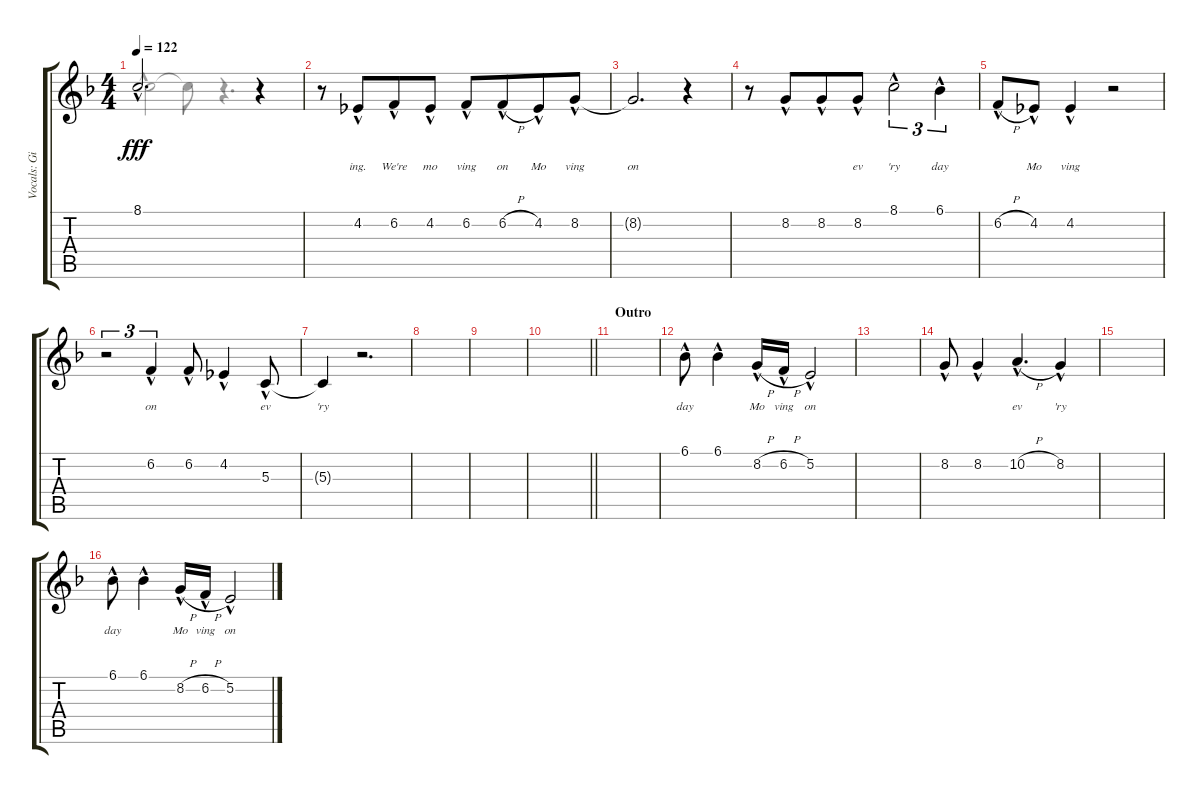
\track ("Vocals: Gil" "Vocals: Gi") {instrument lead2sawtooth}
\staff {score tabs}
\tuning (E4 B3 G3 D3 A2 E2) {hide}
\voice
\ts (4 4)
\tempo 122
\clef g2
\ks f
8.1{hac}.2{d lyrics (0 "") lyrics (1 "") lyrics (2 "") lyrics (3 "") lyrics (4 "") dy fff} r.4 |
r.8 4.2{hac}.8{lyrics (0 "ing.") lyrics (1 "") lyrics (2 "") lyrics (3 "") lyrics (4 "") beam merge} 6.2{hac}.8{lyrics (0 "We're") lyrics (1 "") lyrics (2 "") lyrics (3 "") lyrics (4 "")} 4.2{hac}.8{lyrics (0 "mo") lyrics (1 "") lyrics (2 "") lyrics (3 "") lyrics (4 "")} 6.2{hac}.8{lyrics (0 "ving") lyrics (1 "") lyrics (2 "") lyrics (3 "") lyrics (4 "")} 6.2{h hac}.8{lyrics (0 "on") lyrics (1 "") lyrics (2 "") lyrics (3 "") lyrics (4 "") beam merge} 4.2{hac}.8{lyrics (0 "Mo") lyrics (1 "") lyrics (2 "") lyrics (3 "") lyrics (4 "")} 8.2{hac}.8{lyrics (0 "ving") lyrics (1 "") lyrics (2 "") lyrics (3 "") lyrics (4 "")} |
8.2{t}.2{d lyrics (0 "on") lyrics (1 "") lyrics (2 "") lyrics (3 "") lyrics (4 "")} r.4 |
r.8 8.2{hac}.8{lyrics (0 "") lyrics (1 "") lyrics (2 "") lyrics (3 "") lyrics (4 "") beam merge} 8.2{hac}.8{lyrics (0 "") lyrics (1 "") lyrics (2 "") lyrics (3 "") lyrics (4 "")} 8.2{hac}.8{lyrics (0 "ev") lyrics (1 "") lyrics (2 "") lyrics (3 "") lyrics (4 "")} 8.1{hac}.2{tu (3 2) lyrics (0 "'ry") lyrics (1 "") lyrics (2 "") lyrics (3 "") lyrics (4 "")} 6.1{hac}.4{tu (3 2) lyrics (0 "day") lyrics (1 "") lyrics (2 "") lyrics (3 "") lyrics (4 "")} |
6.2{h hac}.8{lyrics (0 "") lyrics (1 "") lyrics (2 "") lyrics (3 "") lyrics (4 "")} 4.2{hac}.8{lyrics (0 "Mo") lyrics (1 "") lyrics (2 "") lyrics (3 "") lyrics (4 "")} 4.2{hac}.4{lyrics (0 "ving") lyrics (1 "") lyrics (2 "") lyrics (3 "") lyrics (4 "")} r.2 |
r.2{tu (3 2)} 6.2{hac}.4{tu (3 2) lyrics (0 "on") lyrics (1 "") lyrics (2 "") lyrics (3 "") lyrics (4 "")} 6.2{hac}.8{lyrics (0 "") lyrics (1 "") lyrics (2 "") lyrics (3 "") lyrics (4 "")} 4.2{hac}.4{lyrics (0 "") lyrics (1 "") lyrics (2 "") lyrics (3 "") lyrics (4 "")} 5.3{hac}.8{lyrics (0 "ev") lyrics (1 "") lyrics (2 "") lyrics (3 "") lyrics (4 "")} |
5.3{t}.4{lyrics (0 "'ry") lyrics (1 "") lyrics (2 "") lyrics (3 "") lyrics (4 "")} r.2{d} |
|
|
\barLineRight lightlight
|
\section ("" "Outro")
|
6.1{hac}.8{lyrics (0 "day") lyrics (1 "") lyrics (2 "") lyrics (3 "") lyrics (4 "")} 6.1{hac}.4{lyrics (0 "") lyrics (1 "") lyrics (2 "") lyrics (3 "") lyrics (4 "")} 8.2{h hac}.16{lyrics (0 "Mo") lyrics (1 "") lyrics (2 "") lyrics (3 "") lyrics (4 "")} 6.2{h hac}.16{lyrics (0 "ving") lyrics (1 "") lyrics (2 "") lyrics (3 "") lyrics (4 "")} 5.2{hac}.2{lyrics (0 "on") lyrics (1 "") lyrics (2 "") lyrics (3 "") lyrics (4 "")} |
|
8.2{hac}.8{lyrics (0 "") lyrics (1 "") lyrics (2 "") lyrics (3 "") lyrics (4 "")} 8.2{hac}.4{lyrics (0 "") lyrics (1 "") lyrics (2 "") lyrics (3 "") lyrics (4 "")} 10.2{h hac}.4{d lyrics (0 "ev") lyrics (1 "") lyrics (2 "") lyrics (3 "") lyrics (4 "")} 8.2{hac}.4{lyrics (0 "'ry") lyrics (1 "") lyrics (2 "") lyrics (3 "") lyrics (4 "")} |
|
6.1{hac}.8{lyrics (0 "day") lyrics (1 "") lyrics (2 "") lyrics (3 "") lyrics (4 "") volume 8} 6.1{hac}.4{lyrics (0 "") lyrics (1 "") lyrics (2 "") lyrics (3 "") lyrics (4 "")} 8.2{h hac}.16{lyrics (0 "Mo") lyrics (1 "") lyrics (2 "") lyrics (3 "") lyrics (4 "")} 6.2{h hac}.16{lyrics (0 "ving") lyrics (1 "") lyrics (2 "") lyrics (3 "") lyrics (4 "")} 5.2{hac}.2{lyrics (0 "on") lyrics (1 "") lyrics (2 "") lyrics (3 "") lyrics (4 "")}
\voice
\clef g2
\ottava regular
\simile none
\ks f
8.1{hac}.2{dy fff} 8.1{t}.8 r.4{d} |
|
|
|
|
|
|
|
|
\barLineRight lightlight
|
|
|
|
|
|
